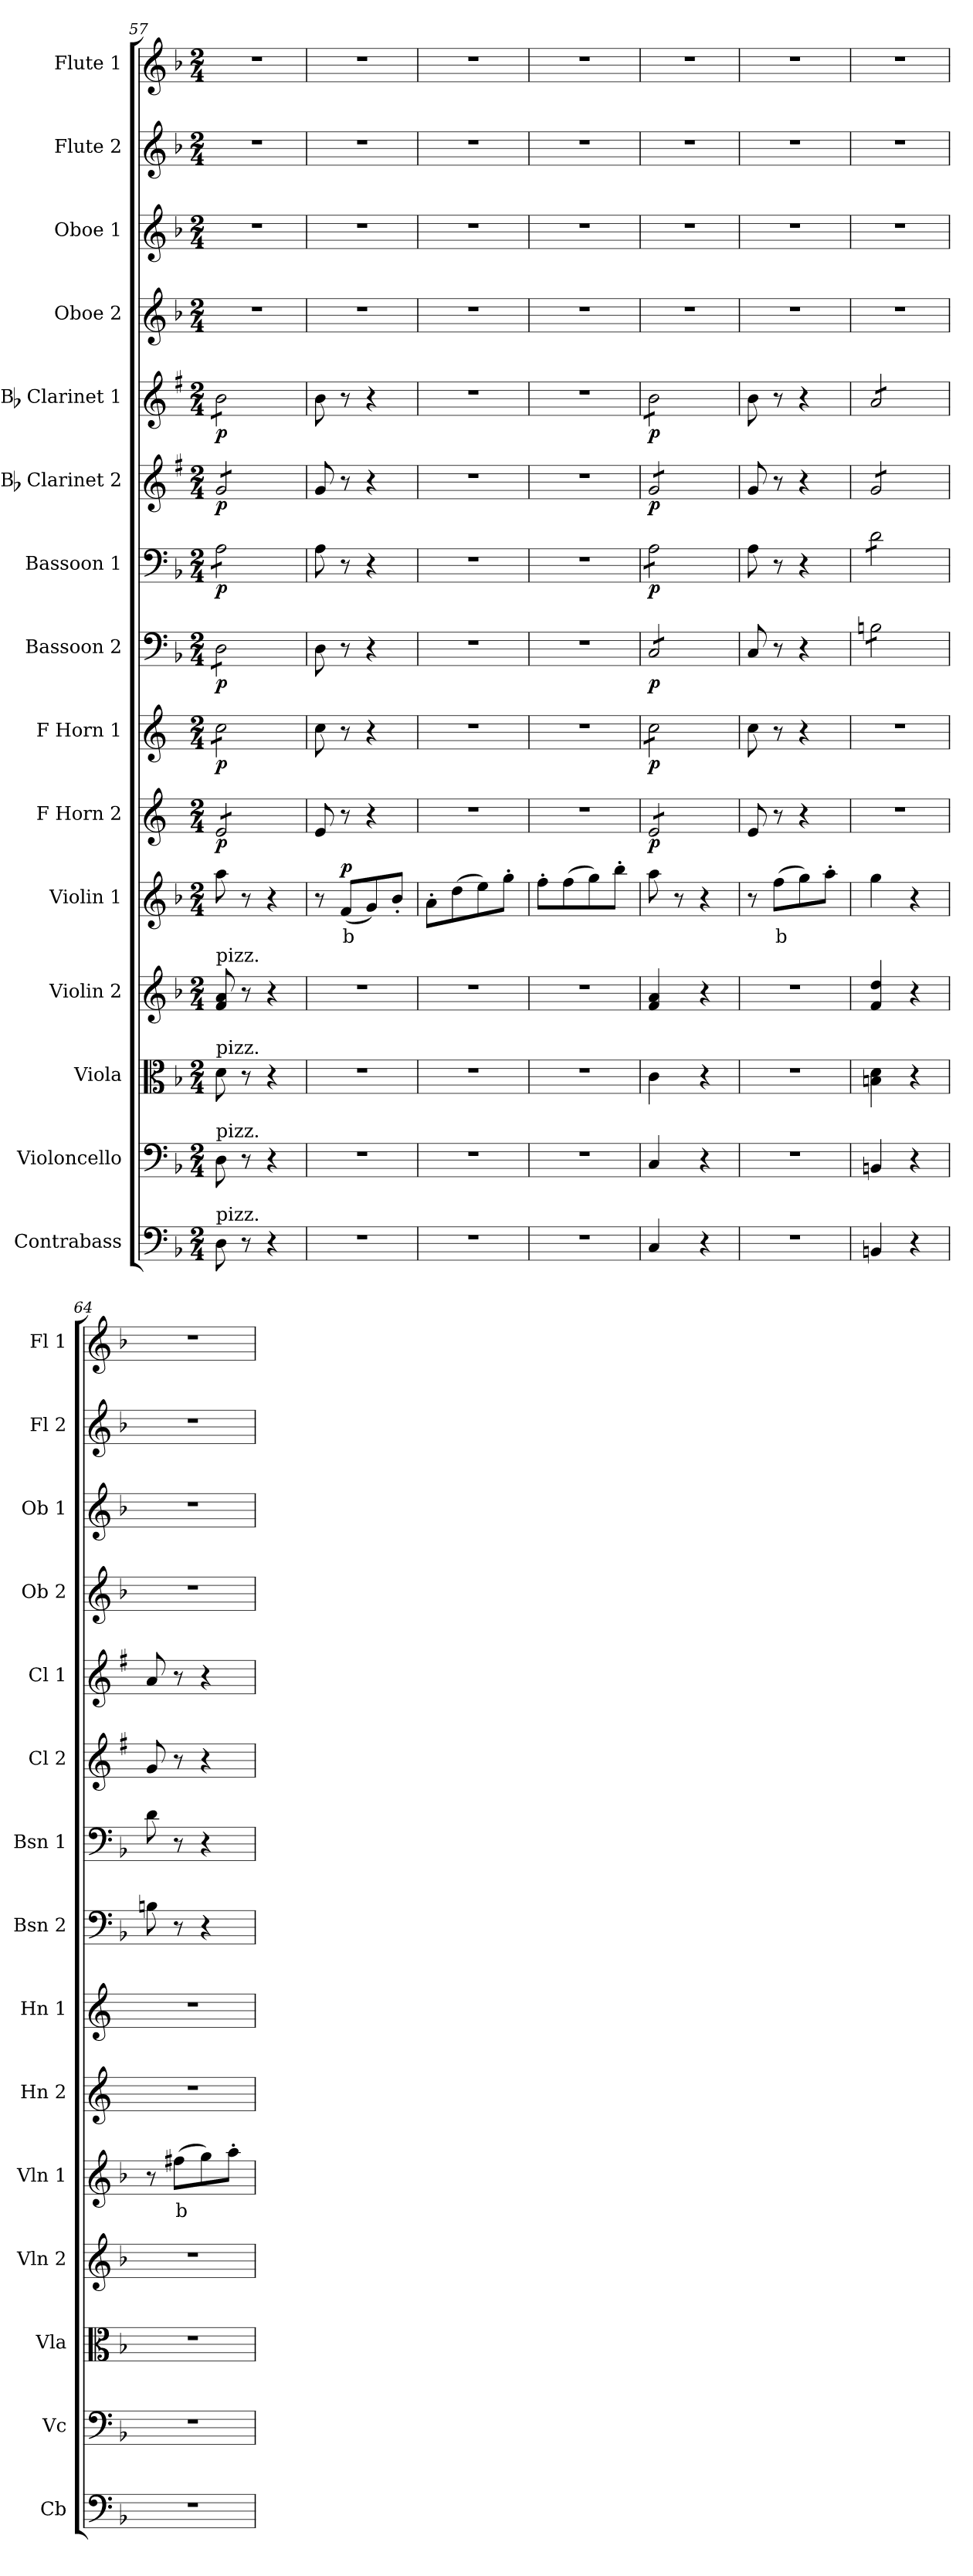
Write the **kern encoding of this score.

**kern	**kern	**kern	**kern	**kern	**text	**dynam	**kern	**dynam	**kern	**dynam	**kern	**dynam	**kern	**dynam	**kern	**dynam	**kern	**dynam	**kern	**kern	**kern	**kern
*part15	*part14	*part13	*part12	*part11	*part11	*part11	*part10	*part10	*part9	*part9	*part8	*part8	*part7	*part7	*part6	*part6	*part5	*part5	*part4	*part3	*part2	*part1
*staff15	*staff14	*staff13	*staff12	*staff11	*staff11	*staff11	*staff10	*staff10	*staff9	*staff9	*staff8	*staff8	*staff7	*staff7	*staff6	*staff6	*staff5	*staff5	*staff4	*staff3	*staff2	*staff1
*I"Contrabass	*I"Violoncello	*I"Viola	*I"Violin 2	*I"Violin 1	*	*	*I"F Horn 2	*	*I"F Horn 1	*	*I"Bassoon 2	*	*I"Bassoon 1	*	*I"Bb Clarinet 2	*	*I"Bb Clarinet 1	*	*I"Oboe 2	*I"Oboe 1	*I"Flute 2	*I"Flute 1
*I'Cb	*I'Vc	*I'Vla	*I'Vln 2	*I'Vln 1	*	*	*I'Hn 2	*	*I'Hn 1	*	*I'Bsn 2	*	*I'Bsn 1	*	*I'Cl 2	*	*I'Cl 1	*	*I'Ob 2	*I'Ob 1	*I'Fl 2	*I'Fl 1
*clefF4	*clefF4	*clefC3	*clefG2	*clefG2	*	*	*clefG2	*	*clefG2	*	*clefF4	*	*clefF4	*	*clefG2	*	*clefG2	*	*clefG2	*clefG2	*clefG2	*clefG2
*ITrd7c12	*	*	*	*	*	*	*ITrd4c7	*	*ITrd4c7	*	*	*	*	*	*ITrd1c2	*	*ITrd1c2	*	*	*	*	*
*k[b-]	*k[b-]	*k[b-]	*k[b-]	*k[b-]	*	*	*k[b-]	*	*k[b-]	*	*k[b-]	*	*k[b-]	*	*k[b-]	*	*k[b-]	*	*k[b-]	*k[b-]	*k[b-]	*k[b-]
*M2/4	*M2/4	*M2/4	*M2/4	*M2/4	*	*	*M2/4	*	*M2/4	*	*M2/4	*	*M2/4	*	*M2/4	*	*M2/4	*	*M2/4	*M2/4	*M2/4	*M2/4
=57	=57	=57	=57	=57	=57	=57	=57	=57	=57	=57	=57	=57	=57	=57	=57	=57	=57	=57	=57	=57	=57	=57
!	!	!	!LO:TX:a:t=pizz.	!	!	!	!	!	!	!	!	!	!	!	!	!	!	!	!	!	!	!
!	!	!LO:TX:a:t=pizz.	!	!	!	!	!	!	!	!	!	!	!	!	!	!	!	!	!	!	!	!
!	!LO:TX:a:t=pizz.	!	!	!	!	!	!	!	!	!	!	!	!	!	!	!	!	!	!	!	!	!
!LO:TX:a:t=pizz.	!	!	!	!	!	!	!	!	!	!	!	!	!	!	!	!	!	!	!	!	!	!
!	!	!	!	!	!	!	!	!LO:DY:b	!	!LO:DY:b	!	!LO:DY:b	!	!LO:DY:b	!	!LO:DY:b	!	!LO:DY:b	!	!	!	!
*	*	*	*	*	*	*	*tremolo	*	*	*	*	*	*	*	*	*	*	*	*	*	*	*
*	*	*	*	*	*	*	*	*	*tremolo	*	*	*	*	*	*	*	*	*	*	*	*	*
*	*	*	*	*	*	*	*	*	*	*	*tremolo	*	*	*	*	*	*	*	*	*	*	*
*	*	*	*	*	*	*	*	*	*	*	*	*	*tremolo	*	*	*	*	*	*	*	*	*
*	*	*	*	*	*	*	*	*	*	*	*	*	*	*	*tremolo	*	*	*	*	*	*	*
*	*	*	*	*	*	*	*	*	*	*	*	*	*	*	*	*	*tremolo	*	*	*	*	*
8DD\	8D\	8d\	8f/ 8a/	8aa\	.	.	12A/L	p	12f\L	p	12D\L	p	12A\L	p	12f/L	p	12a\L	p	2r	2r	2r	2r
.	.	.	.	.	.	.	12A/	.	12f\	.	12D\	.	12A\	.	12f/	.	12a\	.	.	.	.	.
8r	8r	8r	8r	8r	.	.	.	.	.	.	.	.	.	.	.	.	.	.	.	.	.	.
.	.	.	.	.	.	.	12A/	.	12f\	.	12D\	.	12A\	.	12f/	.	12a\	.	.	.	.	.
4r	4r	4r	4r	4r	.	.	12A/	.	12f\	.	12D\	.	12A\	.	12f/	.	12a\	.	.	.	.	.
.	.	.	.	.	.	.	12A/	.	12f\	.	12D\	.	12A\	.	12f/	.	12a\	.	.	.	.	.
.	.	.	.	.	.	.	12A/J	.	12f\J	.	12D\J	.	12A\J	.	12f/J	.	12a\J	.	.	.	.	.
*	*	*	*	*	*	*	*	*	*	*	*	*	*	*	*	*	*Xtremolo	*	*	*	*	*
*	*	*	*	*	*	*	*	*	*	*	*	*	*	*	*Xtremolo	*	*	*	*	*	*	*
*	*	*	*	*	*	*	*	*	*	*	*	*	*Xtremolo	*	*	*	*	*	*	*	*	*
*	*	*	*	*	*	*	*	*	*	*	*Xtremolo	*	*	*	*	*	*	*	*	*	*	*
*	*	*	*	*	*	*	*	*	*Xtremolo	*	*	*	*	*	*	*	*	*	*	*	*	*
*	*	*	*	*	*	*	*Xtremolo	*	*	*	*	*	*	*	*	*	*	*	*	*	*	*
=58	=58	=58	=58	=58	=58	=58	=58	=58	=58	=58	=58	=58	=58	=58	=58	=58	=58	=58	=58	=58	=58	=58
2r	2r	2r	2r	8r	.	.	8A/	.	8f\	.	8D\	.	8A\	.	8f/	.	8a\	.	2r	2r	2r	2r
!	!	!	!	!	!LO:LY:b:color=#FF0000	!LO:DY:b	!	!	!	!	!	!	!	!	!	!	!	!	!	!	!	!
.	.	.	.	(8f/L	b	p	8r	.	8r	.	8r	.	8r	.	8r	.	8r	.	.	.	.	.
.	.	.	.	8g/)	.	.	4r	.	4r	.	4r	.	4r	.	4r	.	4r	.	.	.	.	.
.	.	.	.	8b-'/J	.	.	.	.	.	.	.	.	.	.	.	.	.	.	.	.	.	.
=59	=59	=59	=59	=59	=59	=59	=59	=59	=59	=59	=59	=59	=59	=59	=59	=59	=59	=59	=59	=59	=59	=59
2r	2r	2r	2r	8a'\L	.	.	2r	.	2r	.	2r	.	2r	.	2r	.	2r	.	2r	2r	2r	2r
.	.	.	.	(8dd\	.	.	.	.	.	.	.	.	.	.	.	.	.	.	.	.	.	.
.	.	.	.	8ee\)	.	.	.	.	.	.	.	.	.	.	.	.	.	.	.	.	.	.
.	.	.	.	8gg'\J	.	.	.	.	.	.	.	.	.	.	.	.	.	.	.	.	.	.
=60	=60	=60	=60	=60	=60	=60	=60	=60	=60	=60	=60	=60	=60	=60	=60	=60	=60	=60	=60	=60	=60	=60
2r	2r	2r	2r	8ff'\L	.	.	2r	.	2r	.	2r	.	2r	.	2r	.	2r	.	2r	2r	2r	2r
.	.	.	.	(8ff\	.	.	.	.	.	.	.	.	.	.	.	.	.	.	.	.	.	.
.	.	.	.	8gg\)	.	.	.	.	.	.	.	.	.	.	.	.	.	.	.	.	.	.
.	.	.	.	8bb-'\J	.	.	.	.	.	.	.	.	.	.	.	.	.	.	.	.	.	.
=61	=61	=61	=61	=61	=61	=61	=61	=61	=61	=61	=61	=61	=61	=61	=61	=61	=61	=61	=61	=61	=61	=61
!	!	!	!	!	!	!	!	!LO:DY:b	!	!LO:DY:b	!	!LO:DY:b	!	!LO:DY:b	!	!LO:DY:b	!	!LO:DY:b	!	!	!	!
*	*	*	*	*	*	*	*tremolo	*	*	*	*	*	*	*	*	*	*	*	*	*	*	*
*	*	*	*	*	*	*	*	*	*tremolo	*	*	*	*	*	*	*	*	*	*	*	*	*
*	*	*	*	*	*	*	*	*	*	*	*tremolo	*	*	*	*	*	*	*	*	*	*	*
*	*	*	*	*	*	*	*	*	*	*	*	*	*tremolo	*	*	*	*	*	*	*	*	*
*	*	*	*	*	*	*	*	*	*	*	*	*	*	*	*tremolo	*	*	*	*	*	*	*
*	*	*	*	*	*	*	*	*	*	*	*	*	*	*	*	*	*tremolo	*	*	*	*	*
4CC/	4C/	4c\	4f/ 4a/	8aa\	.	.	12A/L	p	12f\L	p	12C/L	p	12A\L	p	12f/L	p	12a\L	p	2r	2r	2r	2r
.	.	.	.	.	.	.	12A/	.	12f\	.	12C/	.	12A\	.	12f/	.	12a\	.	.	.	.	.
.	.	.	.	8r	.	.	.	.	.	.	.	.	.	.	.	.	.	.	.	.	.	.
.	.	.	.	.	.	.	12A/	.	12f\	.	12C/	.	12A\	.	12f/	.	12a\	.	.	.	.	.
4r	4r	4r	4r	4r	.	.	12A/	.	12f\	.	12C/	.	12A\	.	12f/	.	12a\	.	.	.	.	.
.	.	.	.	.	.	.	12A/	.	12f\	.	12C/	.	12A\	.	12f/	.	12a\	.	.	.	.	.
.	.	.	.	.	.	.	12A/J	.	12f\J	.	12C/J	.	12A\J	.	12f/J	.	12a\J	.	.	.	.	.
*	*	*	*	*	*	*	*	*	*	*	*	*	*	*	*	*	*Xtremolo	*	*	*	*	*
*	*	*	*	*	*	*	*	*	*	*	*	*	*	*	*Xtremolo	*	*	*	*	*	*	*
*	*	*	*	*	*	*	*	*	*	*	*	*	*Xtremolo	*	*	*	*	*	*	*	*	*
*	*	*	*	*	*	*	*	*	*	*	*Xtremolo	*	*	*	*	*	*	*	*	*	*	*
*	*	*	*	*	*	*	*	*	*Xtremolo	*	*	*	*	*	*	*	*	*	*	*	*	*
*	*	*	*	*	*	*	*Xtremolo	*	*	*	*	*	*	*	*	*	*	*	*	*	*	*
=62	=62	=62	=62	=62	=62	=62	=62	=62	=62	=62	=62	=62	=62	=62	=62	=62	=62	=62	=62	=62	=62	=62
2r	2r	2r	2r	8r	.	.	8A/	.	8f\	.	8C/	.	8A\	.	8f/	.	8a\	.	2r	2r	2r	2r
!	!	!	!	!	!LO:LY:b:color=#FF0000	!	!	!	!	!	!	!	!	!	!	!	!	!	!	!	!	!
.	.	.	.	(8ff\L	b	.	8r	.	8r	.	8r	.	8r	.	8r	.	8r	.	.	.	.	.
.	.	.	.	8gg\)	.	.	4r	.	4r	.	4r	.	4r	.	4r	.	4r	.	.	.	.	.
.	.	.	.	8aa'\J	.	.	.	.	.	.	.	.	.	.	.	.	.	.	.	.	.	.
=63	=63	=63	=63	=63	=63	=63	=63	=63	=63	=63	=63	=63	=63	=63	=63	=63	=63	=63	=63	=63	=63	=63
*	*	*	*	*	*	*	*	*	*	*	*tremolo	*	*	*	*	*	*	*	*	*	*	*
*	*	*	*	*	*	*	*	*	*	*	*	*	*tremolo	*	*	*	*	*	*	*	*	*
*	*	*	*	*	*	*	*	*	*	*	*	*	*	*	*tremolo	*	*	*	*	*	*	*
*	*	*	*	*	*	*	*	*	*	*	*	*	*	*	*	*	*tremolo	*	*	*	*	*
4BBBn/	4BBn/	4Bn\ 4d\	4f/ 4dd/	4gg\	.	.	2r	.	2r	.	12Bn\L	.	12d\L	.	12f/L	.	12g/L	.	2r	2r	2r	2r
.	.	.	.	.	.	.	.	.	.	.	12Bn\	.	12d\	.	12f/	.	12g/	.	.	.	.	.
.	.	.	.	.	.	.	.	.	.	.	12Bn\	.	12d\	.	12f/	.	12g/	.	.	.	.	.
4r	4r	4r	4r	4r	.	.	.	.	.	.	12Bn\	.	12d\	.	12f/	.	12g/	.	.	.	.	.
.	.	.	.	.	.	.	.	.	.	.	12Bn\	.	12d\	.	12f/	.	12g/	.	.	.	.	.
.	.	.	.	.	.	.	.	.	.	.	12Bn\J	.	12d\J	.	12f/J	.	12g/J	.	.	.	.	.
*	*	*	*	*	*	*	*	*	*	*	*	*	*	*	*	*	*Xtremolo	*	*	*	*	*
*	*	*	*	*	*	*	*	*	*	*	*	*	*	*	*Xtremolo	*	*	*	*	*	*	*
*	*	*	*	*	*	*	*	*	*	*	*	*	*Xtremolo	*	*	*	*	*	*	*	*	*
*	*	*	*	*	*	*	*	*	*	*	*Xtremolo	*	*	*	*	*	*	*	*	*	*	*
=64	=64	=64	=64	=64	=64	=64	=64	=64	=64	=64	=64	=64	=64	=64	=64	=64	=64	=64	=64	=64	=64	=64
2r	2r	2r	2r	8r	.	.	2r	.	2r	.	8Bn\	.	8d\	.	8f/	.	8g/	.	2r	2r	2r	2r
!	!	!	!	!	!LO:LY:b:color=#FF0000	!	!	!	!	!	!	!	!	!	!	!	!	!	!	!	!	!
.	.	.	.	(8ff#X\L	b	.	.	.	.	.	8r	.	8r	.	8r	.	8r	.	.	.	.	.
.	.	.	.	8gg\)	.	.	.	.	.	.	4r	.	4r	.	4r	.	4r	.	.	.	.	.
.	.	.	.	8aa'\J	.	.	.	.	.	.	.	.	.	.	.	.	.	.	.	.	.	.
=	=	=	=	=	=	=	=	=	=	=	=	=	=	=	=	=	=	=	=	=	=	=
*-	*-	*-	*-	*-	*-	*-	*-	*-	*-	*-	*-	*-	*-	*-	*-	*-	*-	*-	*-	*-	*-	*-
